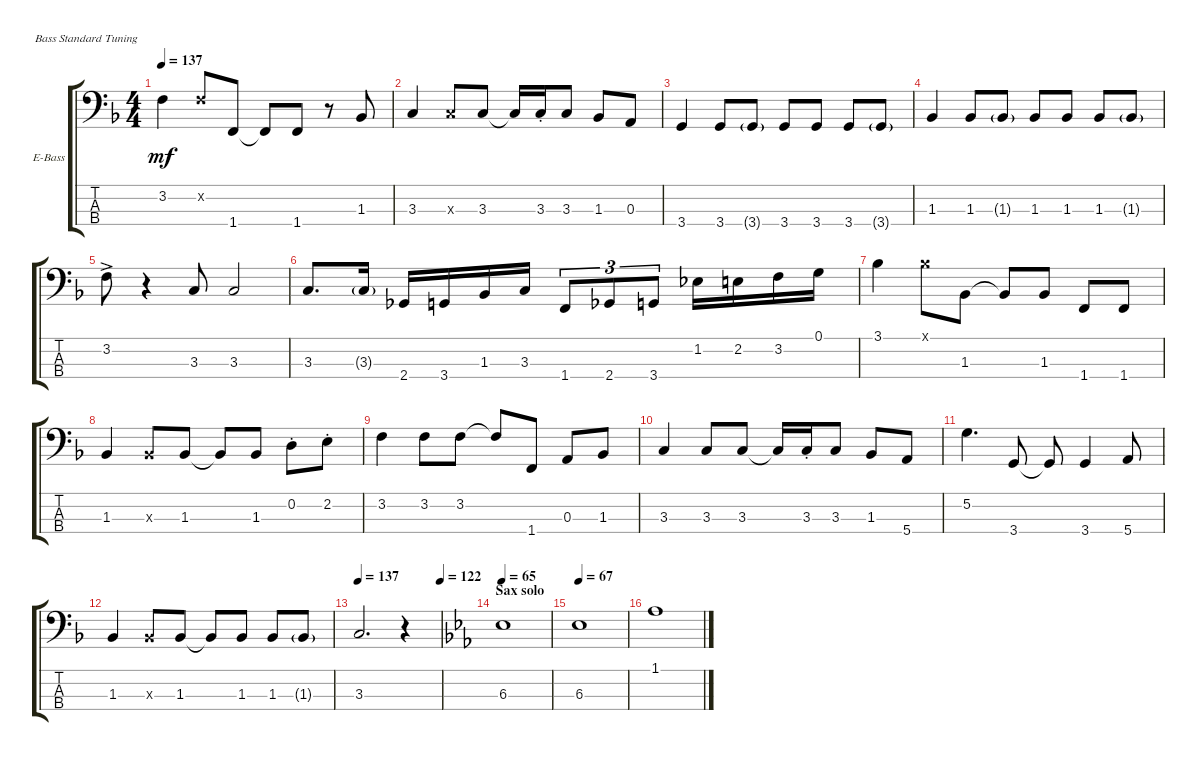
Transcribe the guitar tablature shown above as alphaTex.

\defaultSystemsLayout 4
\bracketExtendMode groupsimilarinstruments
\firstSystemTrackNameOrientation horizontal
\otherSystemsTrackNameOrientation horizontal
\track ("Bass" "E-Bass") {instrument electricbassfinger}
\staff {score tabs}
\tuning (G2 D2 A1 E1)
\ts (4 4)
\tempo 137
\clef f4
\ks f
3.2.4{dy mf} 3.2{x}.8 1.4.8 1.4{t}.8 1.4.8 r.8 1.3.8 |
3.3.4 3.3{x}.8 3.3.8 3.3{t}.16 3.3{st}.16 3.3.8 1.3.8 0.3.8 |
3.4.4 3.4.8 3.4{g}.8 3.4.8 3.4.8 3.4.8 3.4{g}.8 |
1.3.4 1.3.8 1.3{g}.8 1.3.8 1.3.8 1.3.8 1.3{g}.8 |
3.2{ac}.8 r.4 3.3.8 3.3.2 |
3.3.8{d} 3.3{g}.16 2.4.16 3.4.16 1.3.16 3.3.16 1.4.8{tu (3 2)} 2.4.8{tu (3 2)} 3.4.8{tu (3 2)} 1.2.16 2.2.16 3.2.16 0.1.16 |
3.1.4 3.1{x}.8 1.3.8 1.3{t}.8 1.3.8 1.4.8 1.4.8 |
1.3.4 1.3{x}.8 1.3.8 1.3{t}.8 1.3.8 0.2{st}.8 2.2{st}.8 |
3.2.4 3.2.8 3.2.8 3.2{t}.8 1.4.8 0.3.8 1.3.8 |
3.3.4 3.3.8 3.3.8 3.3{t}.16 3.3{st}.16 3.3.8 1.3.8 5.4.8 |
5.2.4{d} 3.4.8 3.4{t}.8 3.4.4 5.4.8 |
1.3.4 1.3{x}.8 1.3.8 1.3{t}.8 1.3.8 1.3.8 1.3{g}.8 |
\tempo 137
\tempo (122 1)
3.3.2{d} r.4 |
\section ("" "Sax solo")
\tempo 65
\ks eb
6.3.1 |
\tempo (67 0.0125)
6.3.1 |
1.1.1
